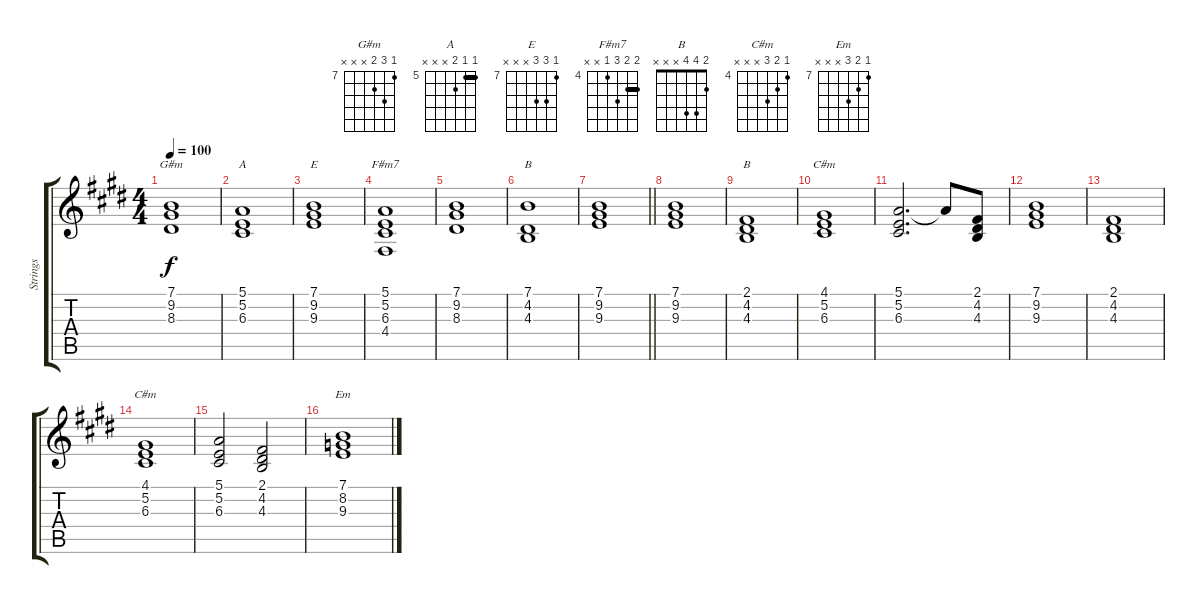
\track ("Strings" "Strings") {instrument stringensemble1}
\staff {score tabs}
\tuning (E4 B3 G3 D3 A2 E2) {hide}
\chord ("G#m" 7 9 8 x x x) {firstfret 7}
\chord ("A" 5 5 6 x x x) {firstfret 5 barre 5}
\chord ("E" 7 9 9 x x x) {firstfret 7}
\chord ("F#m7" 5 5 6 4 x x) {firstfret 4 barre 5}
\chord ("B" 7 4 4 x x x) {firstfret 4 barre 4}
\chord ("B" 2 4 4 x x x)
\chord ("C#m" 4 5 6 x x x) {firstfret 3}
\chord ("C#m" 4 5 6 x x x) {firstfret 4}
\chord ("Em" 7 8 9 x x x) {firstfret 7}
\ts (4 4)
\tempo 100
\clef g2
\ks c#minor
(7.1 9.2 8.3).1{ch "G#m" dy f} |
\ks e
(5.1 5.2 6.3).1{ch "A"} |
\ks c#minor
(7.1 9.2 9.3).1{ch "E"} |
(5.1 5.2 6.3 4.4).1{ch "F#m7"} |
(7.1 9.2 8.3).1 |
\ks e
(7.1 4.2 4.3).1{ch "B"} |
\barLineRight lightlight
\ks c#minor
(7.1 9.2 9.3).1 |
(7.1 9.2 9.3).1 |
\ks e
(2.1 4.2 4.3).1{ch "B"} |
\ks c#minor
(4.1 5.2 6.3).1{ch "C#m"} |
\ks e
(5.1 5.2 6.3).2{d} 5.1{t}.8 (2.1 4.2 4.3).8 |
\ks c#minor
(7.1 9.2 9.3).1 |
\ks e
(2.1 4.2 4.3).1 |
\ks c#minor
(4.1 5.2 6.3).1{ch "C#m"} |
(5.1 5.2 6.3).2 (2.1 4.2 4.3).2 |
\ks e
(7.1 8.2 9.3).1{ch "Em"}
